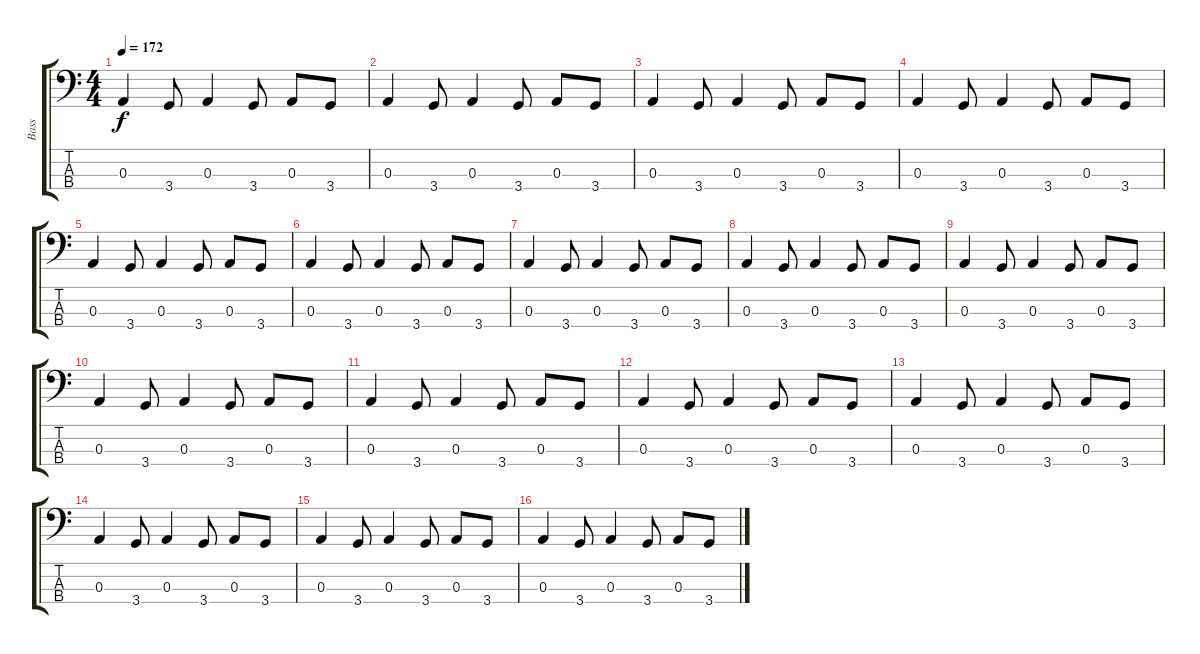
\track ("Bass" "Bass") {instrument electricbasspick}
\staff {score tabs}
\tuning (G2 D2 A1 E1) {hide}
\ts (4 4)
\tempo 172
\clef f4
\ks c
0.3.4{dy f} 3.4.8 0.3.4 3.4.8 0.3.8 3.4.8 |
0.3.4 3.4.8 0.3.4 3.4.8 0.3.8 3.4.8 |
0.3.4 3.4.8 0.3.4 3.4.8 0.3.8 3.4.8 |
0.3.4 3.4.8 0.3.4 3.4.8 0.3.8 3.4.8 |
0.3.4 3.4.8 0.3.4 3.4.8 0.3.8 3.4.8 |
0.3.4 3.4.8 0.3.4 3.4.8 0.3.8 3.4.8 |
0.3.4 3.4.8 0.3.4 3.4.8 0.3.8 3.4.8 |
0.3.4 3.4.8 0.3.4 3.4.8 0.3.8 3.4.8 |
0.3.4 3.4.8 0.3.4 3.4.8 0.3.8 3.4.8 |
0.3.4 3.4.8 0.3.4 3.4.8 0.3.8 3.4.8 |
0.3.4 3.4.8 0.3.4 3.4.8 0.3.8 3.4.8 |
0.3.4 3.4.8 0.3.4 3.4.8 0.3.8 3.4.8 |
0.3.4 3.4.8 0.3.4 3.4.8 0.3.8 3.4.8 |
0.3.4 3.4.8 0.3.4 3.4.8 0.3.8 3.4.8 |
0.3.4 3.4.8 0.3.4 3.4.8 0.3.8 3.4.8 |
0.3.4 3.4.8 0.3.4 3.4.8 0.3.8 3.4.8
